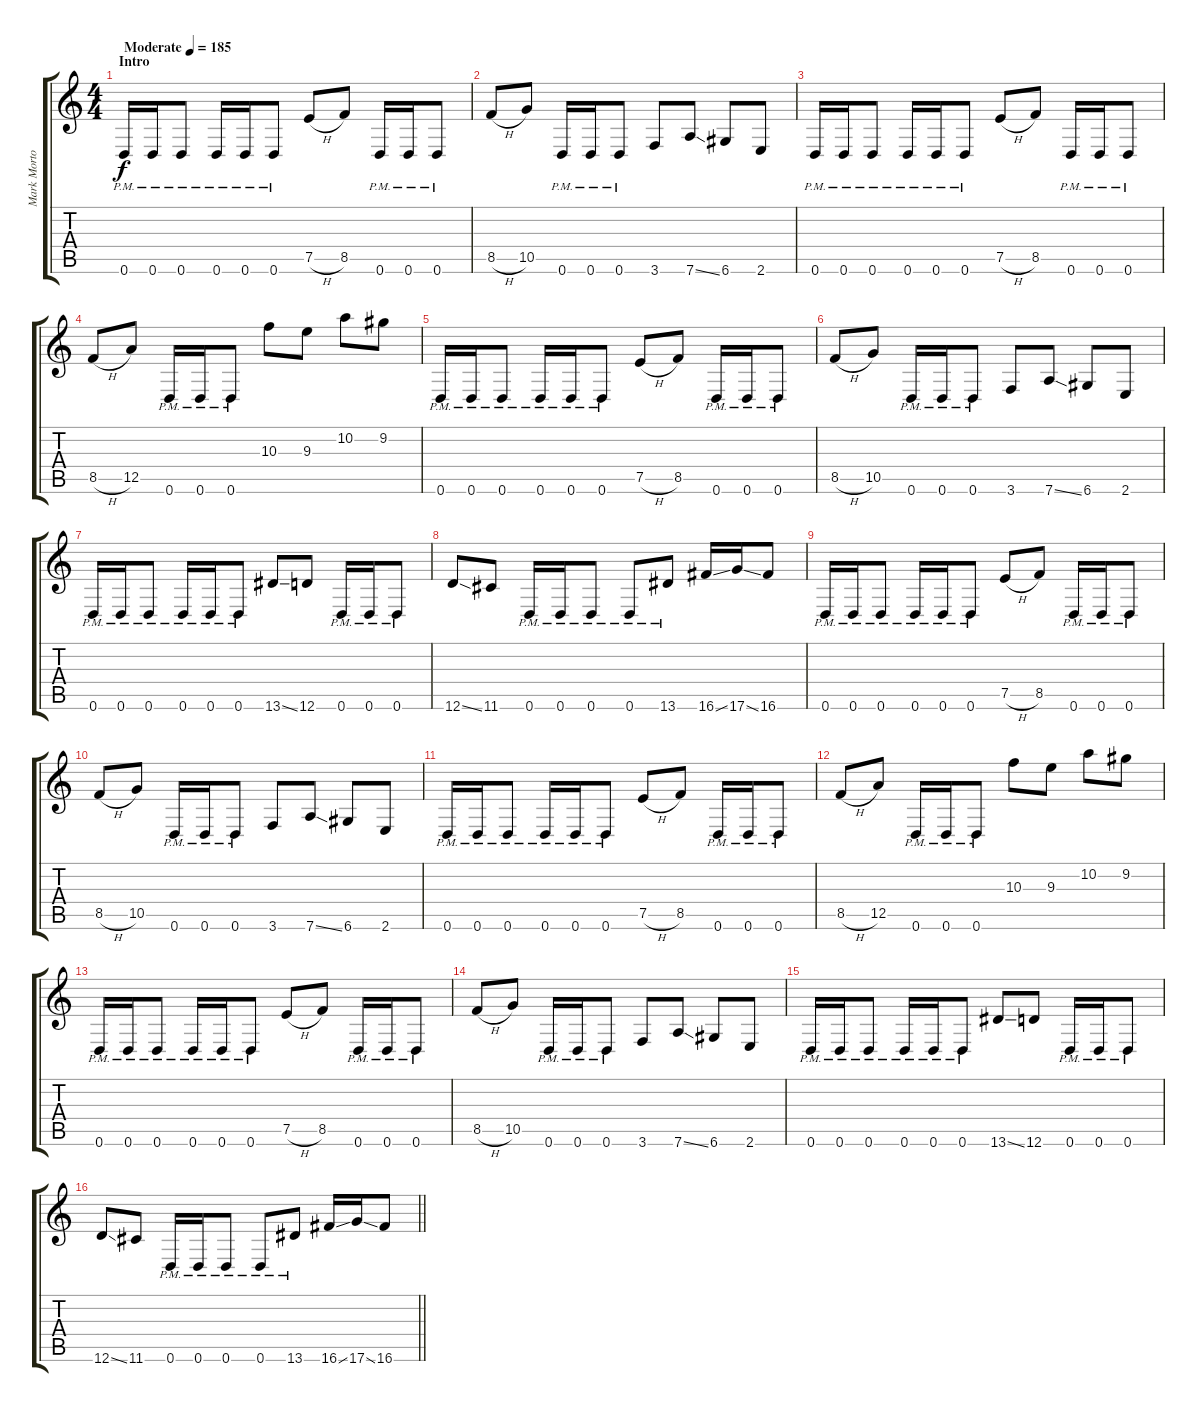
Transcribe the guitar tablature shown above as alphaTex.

\track ("Mark Morton - Rhythm" "Mark Morto") {instrument distortionguitar}
\staff {score tabs}
\tuning (E4 B3 G3 D3 A2 D2) {hide}
\ts (4 4)
\section ("" "Intro")
\tempo (185 "Moderate")
\clef g2
\ks c
0.6{pm}.16{dy f instrument distortionguitar} 0.6{pm}.16 0.6{pm}.8 0.6{pm}.16 0.6{pm}.16 0.6{pm}.8 7.5{h}.8 8.5.8 0.6{pm}.16 0.6{pm}.16 0.6{pm}.8 |
8.5{h}.8 10.5.8 0.6{pm}.16 0.6{pm}.16 0.6{pm}.8 3.6.8 7.6{ss}.8 6.6.8 2.6.8 |
0.6{pm}.16 0.6{pm}.16 0.6{pm}.8 0.6{pm}.16 0.6{pm}.16 0.6{pm}.8 7.5{h}.8 8.5.8 0.6{pm}.16 0.6{pm}.16 0.6{pm}.8 |
8.5{h}.8 12.5.8 0.6{pm}.16 0.6{pm}.16 0.6{pm}.8 10.3.8 9.3.8 10.2.8 9.2.8 |
0.6{pm}.16 0.6{pm}.16 0.6{pm}.8 0.6{pm}.16 0.6{pm}.16 0.6{pm}.8 7.5{h}.8 8.5.8 0.6{pm}.16 0.6{pm}.16 0.6{pm}.8 |
8.5{h}.8 10.5.8 0.6{pm}.16 0.6{pm}.16 0.6{pm}.8 3.6.8 7.6{ss}.8 6.6.8 2.6.8 |
0.6{pm}.16 0.6{pm}.16 0.6{pm}.8 0.6{pm}.16 0.6{pm}.16 0.6{pm}.8 13.6{ss}.8 12.6.8 0.6{pm}.16 0.6{pm}.16 0.6{pm}.8 |
12.6{ss}.8 11.6.8 0.6{pm}.16 0.6{pm}.16 0.6{pm}.8 0.6{pm}.8 13.6{pm}.8 16.6{ss}.16 17.6{ss}.16 16.6.8 |
0.6{pm}.16 0.6{pm}.16 0.6{pm}.8 0.6{pm}.16 0.6{pm}.16 0.6{pm}.8 7.5{h}.8 8.5.8 0.6{pm}.16 0.6{pm}.16 0.6{pm}.8 |
8.5{h}.8 10.5.8 0.6{pm}.16 0.6{pm}.16 0.6{pm}.8 3.6.8 7.6{ss}.8 6.6.8 2.6.8 |
0.6{pm}.16 0.6{pm}.16 0.6{pm}.8 0.6{pm}.16 0.6{pm}.16 0.6{pm}.8 7.5{h}.8 8.5.8 0.6{pm}.16 0.6{pm}.16 0.6{pm}.8 |
8.5{h}.8 12.5.8 0.6{pm}.16 0.6{pm}.16 0.6{pm}.8 10.3.8 9.3.8 10.2.8 9.2.8 |
0.6{pm}.16 0.6{pm}.16 0.6{pm}.8 0.6{pm}.16 0.6{pm}.16 0.6{pm}.8 7.5{h}.8 8.5.8 0.6{pm}.16 0.6{pm}.16 0.6{pm}.8 |
8.5{h}.8 10.5.8 0.6{pm}.16 0.6{pm}.16 0.6{pm}.8 3.6.8 7.6{ss}.8 6.6.8 2.6.8 |
0.6{pm}.16 0.6{pm}.16 0.6{pm}.8 0.6{pm}.16 0.6{pm}.16 0.6{pm}.8 13.6{ss}.8 12.6.8 0.6{pm}.16 0.6{pm}.16 0.6{pm}.8 |
\barLineRight lightlight
12.6{ss}.8 11.6.8 0.6{pm}.16 0.6{pm}.16 0.6{pm}.8 0.6{pm}.8 13.6{pm}.8 16.6{ss}.16 17.6{ss}.16 16.6.8
